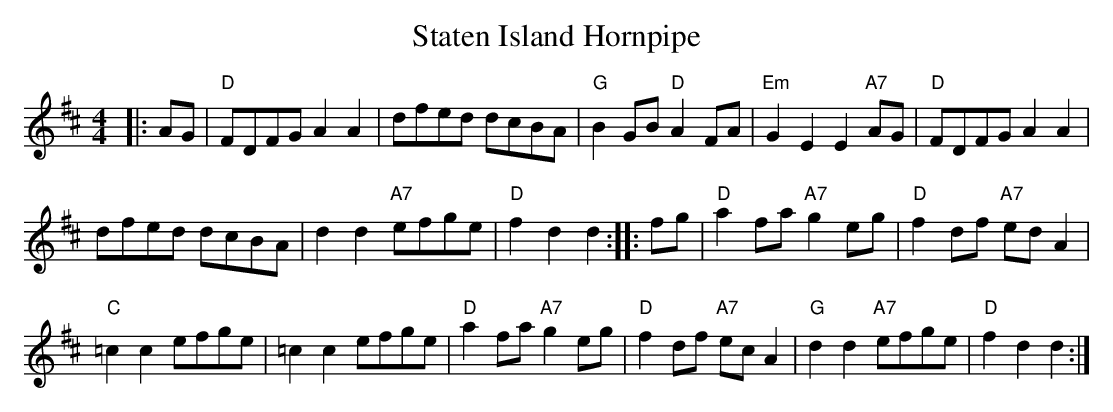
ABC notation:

X:1
T: Staten Island Hornpipe
M: 4/4
L: 1/8
K: D
|:AG|\
"D"FDFG A2 A2|dfed dcBA|"G"B2 GB "D" A2 FA|"Em"G2 E2 E2 "A7" AG| "D"FDFG A2 A2|
 dfed dcBA|d2 d2 "A7"efge|"D"f2d2d2::fg|\
"D"a2fa "A7"g2 eg|"D"f2 df "A7"ed A2|
 "C"=c2c2efge|=c2 c2 efge|"D"a2fa "A7"g2eg|\
"D"f2df "A7" ecA2|"G"d2 d2 "A7" efge|"D"f2d2d2:|
